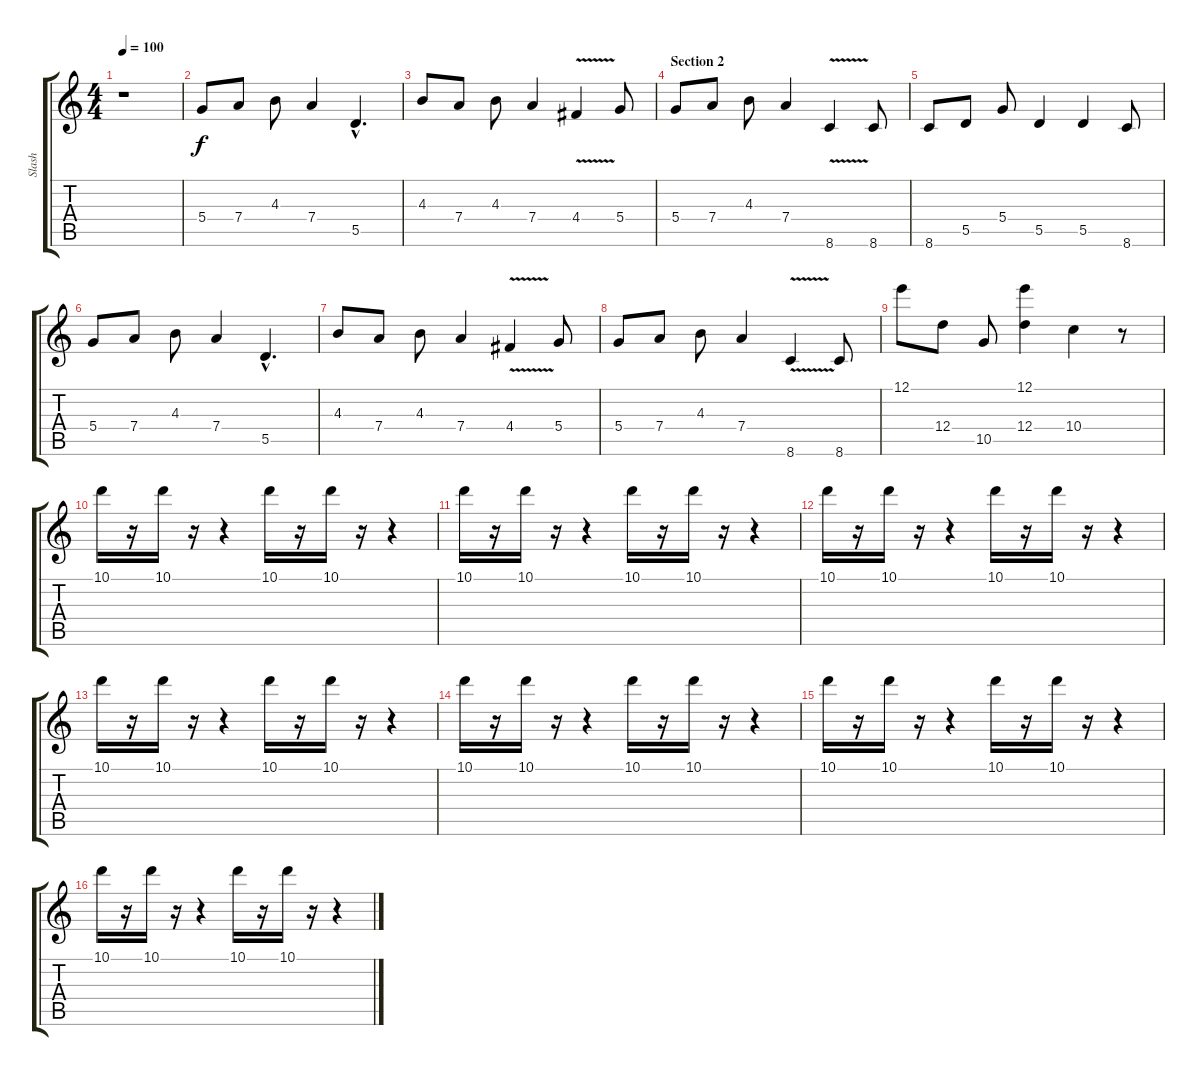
\track ("Slash" "Slash") {instrument electricguitarjazz}
\staff {score tabs}
\tuning (E4 B3 G3 D3 A2 E2) {hide}
\ts (4 4)
\tempo 100
\clef g2
\ks c
r.1{dy f} |
5.4.8 7.4.8 4.3.8 7.4.4 5.5{hac}.4{d} |
4.3.8 7.4.8 4.3.8 7.4.4 4.4{v}.4 5.4.8 |
\section ("" "Section 2")
5.4.8 7.4.8 4.3.8 7.4.4 8.6{v}.4 8.6.8 |
8.6.8 5.5.8 5.4.8 5.5.4 5.5.4 8.6.8 |
5.4.8 7.4.8 4.3.8 7.4.4 5.5{hac}.4{d} |
4.3.8 7.4.8 4.3.8 7.4.4 4.4{v}.4 5.4.8 |
5.4.8 7.4.8 4.3.8 7.4.4 8.6{v}.4 8.6.8 |
12.1.8 12.4.8 10.5.8 (12.1 12.4).4 10.4.4 r.8 |
10.1.16 r.16 10.1.16 r.16 r.4 10.1.16 r.16 10.1.16 r.16 r.4 |
10.1.16 r.16 10.1.16 r.16 r.4 10.1.16 r.16 10.1.16 r.16 r.4 |
10.1.16 r.16 10.1.16 r.16 r.4 10.1.16 r.16 10.1.16 r.16 r.4 |
10.1.16 r.16 10.1.16 r.16 r.4 10.1.16 r.16 10.1.16 r.16 r.4 |
10.1.16 r.16 10.1.16 r.16 r.4 10.1.16 r.16 10.1.16 r.16 r.4 |
10.1.16 r.16 10.1.16 r.16 r.4 10.1.16 r.16 10.1.16 r.16 r.4 |
10.1.16 r.16 10.1.16 r.16 r.4 10.1.16 r.16 10.1.16 r.16 r.4
